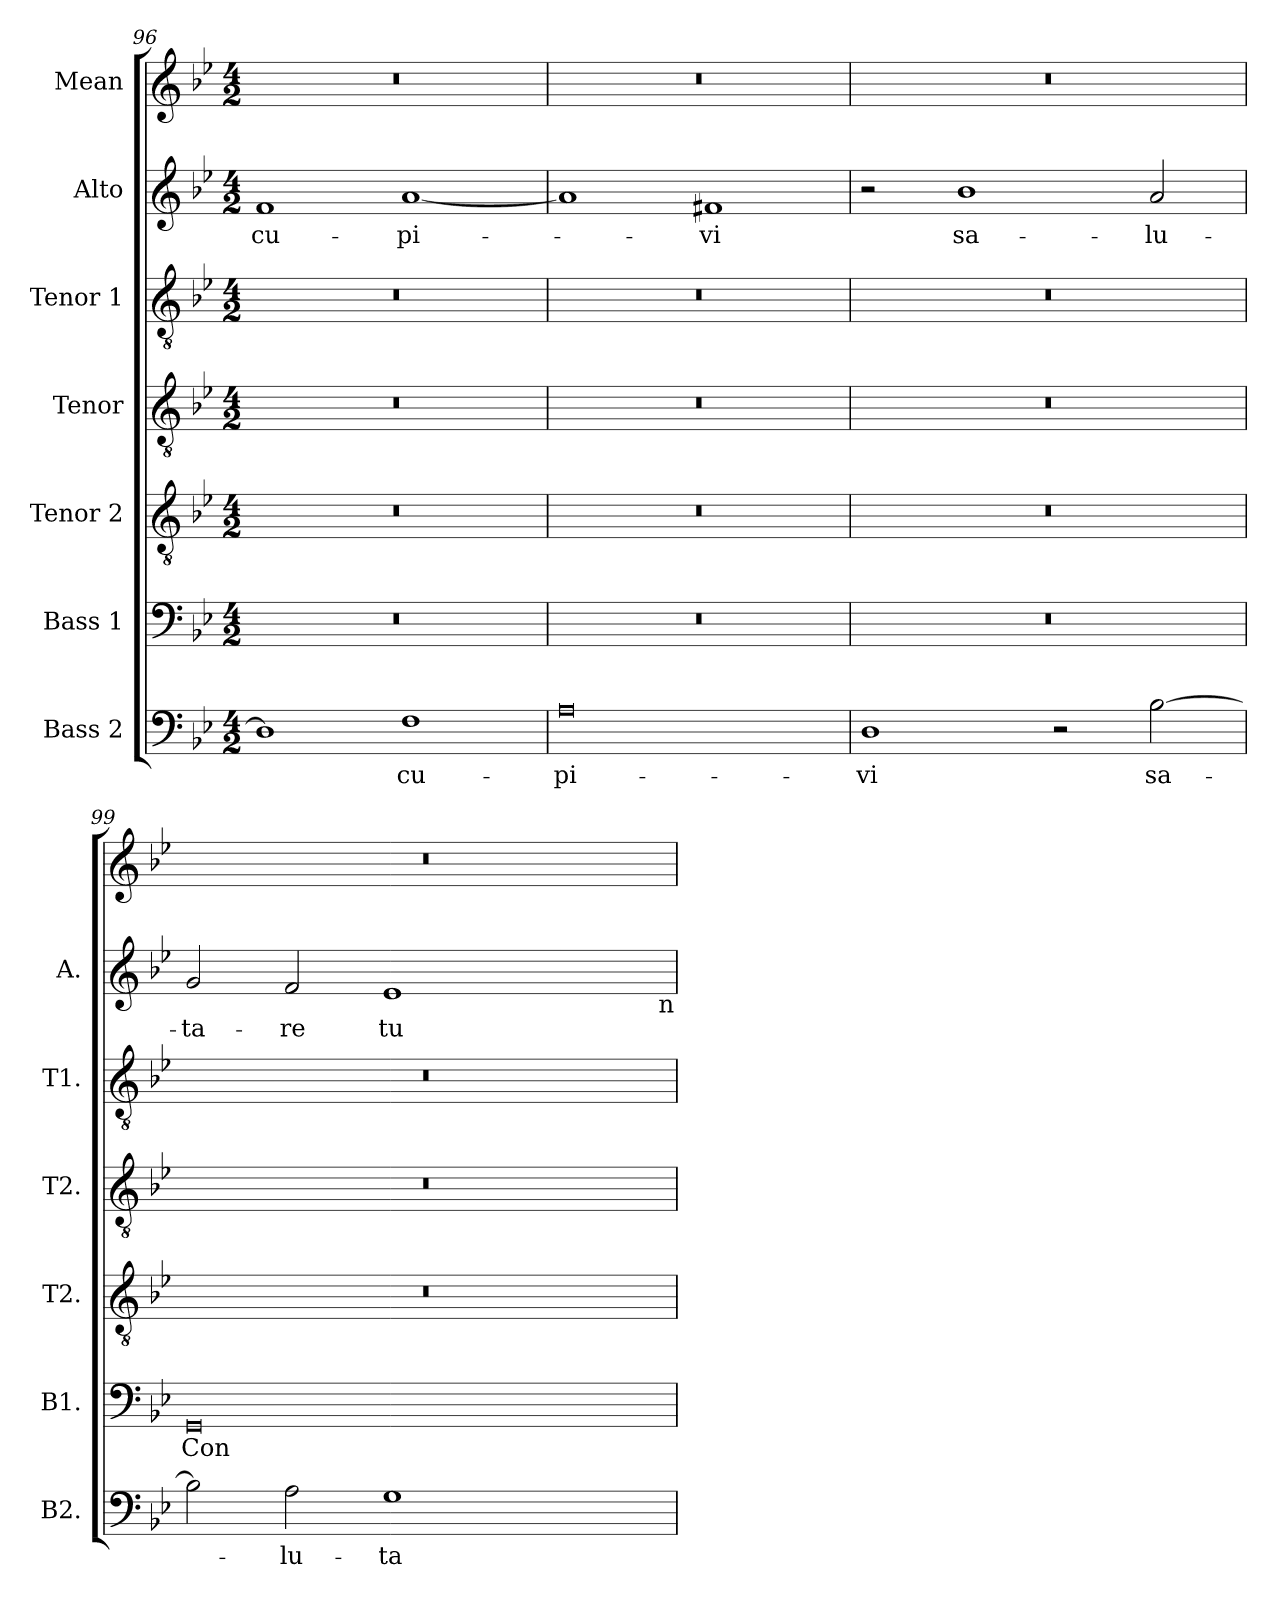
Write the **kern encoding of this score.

**kern	**text	**kern	**text	**kern	**kern	**kern	**kern	**text	**kern
*part7	*part7	*part6	*part6	*part5	*part4	*part3	*part2	*part2	*part1
*staff7	*staff7	*staff6	*staff6	*staff5	*staff4	*staff3	*staff2	*staff2	*staff1
*I"Bass 2	*	*I"Bass 1	*	*I"Tenor 2	*I"Tenor	*I"Tenor 1	*I"Alto	*	*I"Mean
*I'B2.	*	*I'B1.	*	*I'T2.	*I'T2.	*I'T1.	*I'A.	*	*
*clefF4	*	*clefF4	*	*clefGv2	*clefGv2	*clefGv2	*clefG2	*	*clefG2
*	*	*	*	*ITrd7c12	*ITrd7c12	*ITrd7c12	*	*	*
*k[b-e-]	*	*k[b-e-]	*	*k[b-e-]	*k[b-e-]	*k[b-e-]	*k[b-e-]	*	*k[b-e-]
*B-:	*	*B-:	*	*B-:	*B-:	*B-:	*B-:	*	*B-:
*M4/2	*	*M4/2	*	*M4/2	*M4/2	*M4/2	*M4/2	*	*M4/2
=96	=96	=96	=96	=96	=96	=96	=96	=96	=96
!	!	!LO:N:vis=1	!	!LO:N:vis=1	!LO:N:vis=1	!LO:N:vis=1	!	!	!
!	!	!	!	!	!	!	!	!LO:LY:b:color=#000000	!LO:N:vis=1
1Di]	.	0r	.	0r	0r	0r	1fi	-cu-	0r
!	!LO:LY:b:color=#000000	!	!	!	!	!	!	!	!
!	!	!	!	!	!	!	!	!LO:LY:b:color=#000000	!
1Fi	-cu-	.	.	.	.	.	[1ai	-pi-	.
=97	=97	=97	=97	=97	=97	=97	=97	=97	=97
!	!LO:LY:b:color=#000000	!LO:N:vis=1	!	!LO:N:vis=1	!LO:N:vis=1	!LO:N:vis=1	!	!	!LO:N:vis=1
0Ai	-pi-	0r	.	0r	0r	0r	1ai]	.	0r
!	!	!	!	!	!	!	!	!LO:LY:b:color=#000000	!
.	.	.	.	.	.	.	1f#Xi	-vi	.
=98	=98	=98	=98	=98	=98	=98	=98	=98	=98
!	!LO:LY:b:color=#000000	!LO:N:vis=1	!	!LO:N:vis=1	!LO:N:vis=1	!LO:N:vis=1	!	!	!LO:N:vis=1
1Di	-vi	0r	.	0r	0r	0r	2r	.	0r
!	!	!	!	!	!	!	!	!LO:LY:b:color=#000000	!
.	.	.	.	.	.	.	1b-i	sa-	.
2r	.	.	.	.	.	.	.	.	.
!	!LO:LY:b:color=#000000	!	!	!	!	!	!	!	!
!	!	!	!	!	!	!	!	!LO:LY:b:color=#000000	!
[2B-i\	sa-	.	.	.	.	.	2ai/	-lu-	.
=99	=99	=99	=99	=99	=99	=99	=99	=99	=99
!	!	!	!LO:LY:b:color=#000000	!LO:N:vis=1	!LO:N:vis=1	!LO:N:vis=1	!	!	!
!	!	!	!	!	!	!	!	!LO:LY:b:color=#000000	!LO:N:vis=1
*	*	*	*	*	*	*	*^	*	*
2B-i\]	.	0GGi	Con-	0r	0r	0r	2gi/	1ryy	-ta-	0r
!	!LO:LY:b:color=#000000	!	!	!	!	!	!	!	!	!
!	!	!	!	!	!	!	!	!	!LO:LY:b:color=#000000	!
2Ai\	-lu-	.	.	.	.	.	2fi/	.	-re	.
!	!LO:LY:b:color=#000000	!	!	!	!	!	!	!	!	!
!	!	!	!	!	!	!	!	!	!LO:LY:b:color=#000000	!
1Gi	-ta-	.	.	.	.	.	1e-i	2ryy	tu-	.
.	.	.	.	.	.	.	.	4ryy	.	.
.	.	.	.	.	.	.	.	8ryy	.	.
.	.	.	.	.	.	.	.	16ryy	.	.
.	.	.	.	.	.	.	.	32ryy	.	.
.	.	.	.	.	.	.	.	64ryy	.	.
.	.	.	.	.	.	.	.	128...ryy	.	.
!	!	!	!	!	!	!	!	!LO:TX:b:t=n	!	!
.	.	.	.	.	.	.	.	1024ryy	.	.
*	*	*	*	*	*	*	*v	*v	*	*
=	=	=	=	=	=	=	=	=	=
*-	*-	*-	*-	*-	*-	*-	*-	*-	*-
